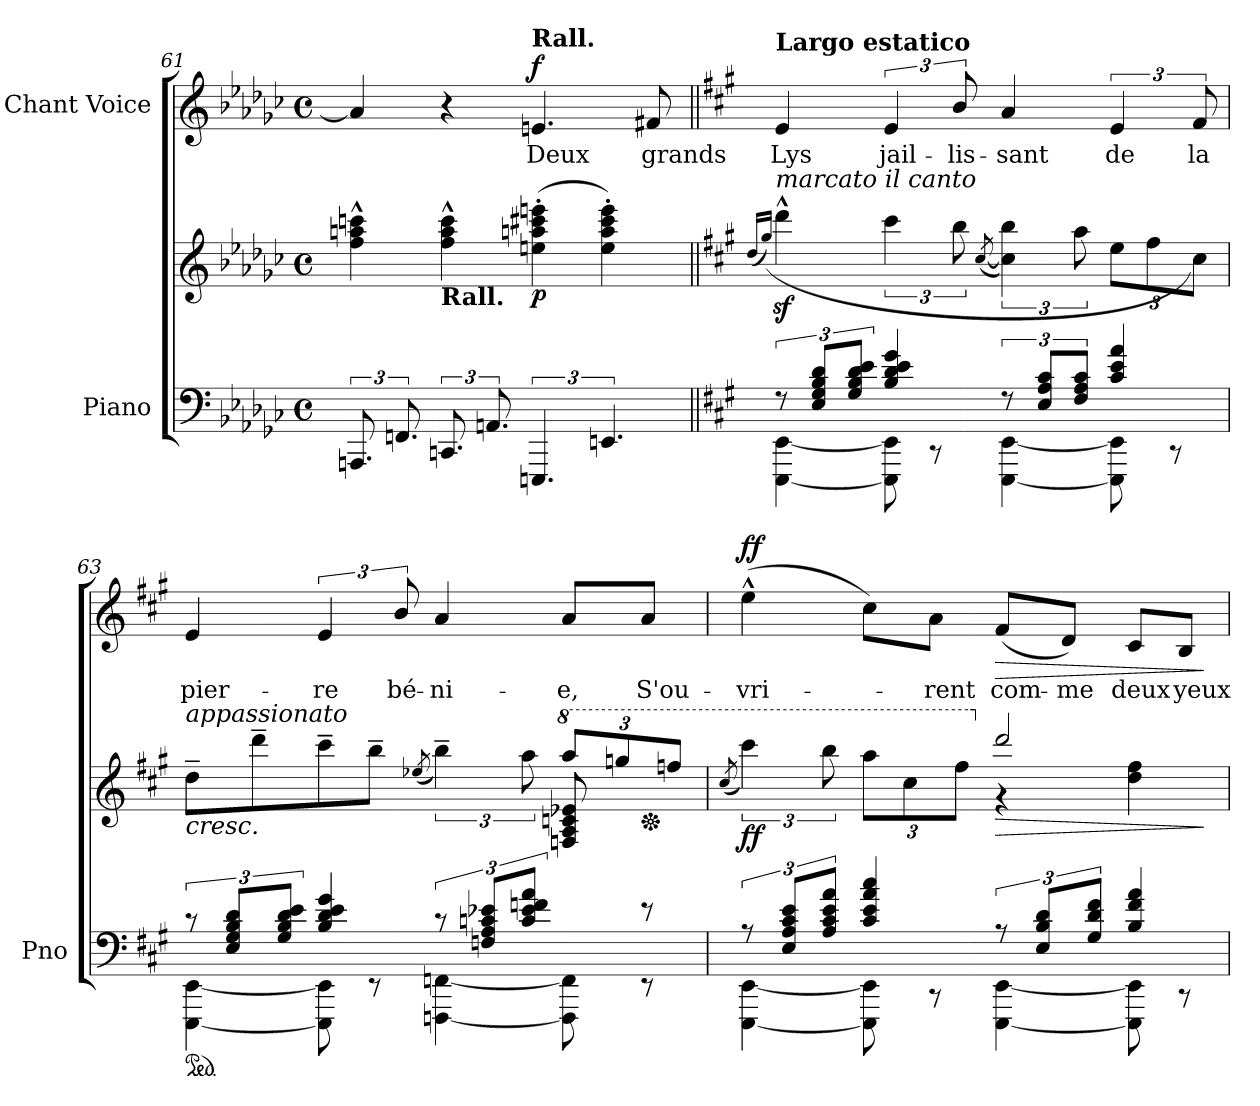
**kern	**kern	**dynam	**kern	**text	**dynam
*part2	*part2	*part2	*part1	*part1	*part1
*staff3	*staff2	*staff2/3	*staff1	*staff1	*staff1
*I"Piano	*	*	*I"Chant Voice	*	*
*I'Pno	*	*	*	*	*
*clefF4	*clefG2	*	*clefG2	*	*
*k[b-e-a-d-g-c-]	*k[b-e-a-d-g-c-]	*	*k[b-e-a-d-g-c-]	*	*
*M4/4	*M4/4	*	*M4/4	*	*
*met(c)	*met(c)	*	*met(c)	*	*
=61	=61	=61	=61	=61	=61
12.AAAn/	4ff\^^ 4aan\^^ 4cccn\^^	.	4a/]	.	.
12.FFn/	.	.	.	.	.
!	!LO:TX:b:B:t=Rall.	!	!	!	!
12.CCn/	4ff\^^ 4aa\^^ 4ccc\^^	.	4r	.	.
12.AAn/	.	.	.	.	.
!	!	!	!LO:TX:a:B:t=Rall.	!	!
!	!	!LO:DY:b	!	!	!LO:DY:a
6.EEEn/	(4een\' 4aan\' 4ccc#X\' 4eeen\'	p	4.en/	Deux	f
6.EEn/	4ee\' 4aa\' 4ccc#\' 4eee\')	.	.	.	.
.	.	.	8f#X/	grands	.
=62||	=62||	=62||	=62||	=62||	=62||
*k[f#c#g#]	*k[f#c#g#]	*	*k[f#c#g#]	*	*
*	*	*	*MM44	*	*
.	(16qdd/LL	.	.	.	.
.	(>16qgg#/JJ)	.	.	.	.
*^	*	*	*	*	*
!	!	!	!	!LO:TX:a:B:t=Largo estatico	!	!
!	!	!LO:TX:i:t=marcato il canto	!	!	!	!
12r	[4EEE\ [4EE\	4dddz<^^\	.	4e/	Lys	.
12E/ 12G#/ 12B/ 12d/L	.	.	.	.	.	.
12G#/ 12B/ 12d/ 12e/J	.	.	.	.	.	.
4B/ 4d/ 4e/ 4g#/	8EEE\] 8EE\]	6ccc#\	.	6e/	jail-	.
.	8r	.	.	.	.	.
.	.	12bb\	.	12b/	-lis-	.
.	.	(>[<8qcc#/	.	.	.	.
12r	[4EEE\ [4EE\	6cc#\] 6bb\)	.	4a/	-sant	.
12E/ 12A/ 12c#/L	.	.	.	.	.	.
12F#/ 12A/ 12c#/J	.	12aa\	.	.	.	.
4c#/ 4e/ 4a/	8EEE\] 8EE\]	12ee\L	.	6e/	de	.
.	.	12ff#\	.	.	.	.
.	8r	.	.	.	.	.
.	.	12cc#\J)	.	12f#/	la	.
=63	=63	=63	=63	=63	=63	=63
*ped	*	*	*	*	*	*
*	*	*^	*	*	*	*
!	!	!LO:TX:i:t=appassionato	!	!	!	!	!
!	!	!LO:TX:b:i:t=cresc.	!	!	!	!	!
12r	[4EEE\ [4EE\	8dd~\L	2.ryy	.	4e/	pier-	.
12E/ 12G#/ 12B/ 12d/L	.	.	.	.	.	.	.
.	.	8ddd~\	.	.	.	.	.
12G#/ 12B/ 12d/ 12e/J	.	.	.	.	.	.	.
4B/ 4d/ 4e/ 4g#/	8EEE\] 8EE\]	8ccc#~\	.	.	6e/	-re	.
.	8r	8bb~\J	.	.	.	.	.
.	.	.	.	.	12b/	bé-	.
.	.	(8qee-X/	.	.	.	.	.
12r	[4FFFn\ [4FFn\	6bb~\)	.	.	4a/	-ni-	.
12Fn/ 12A/ 12cn/ 12e-X/L	.	.	.	.	.	.	.
12c/ 12e-/ 12fn/ 12a/J	.	12aa\	.	.	.	.	.
*	*	*8va	*	*	*	*	*
8ryy	8FFF\] 8FF\]	12aaa/L	8fn/ 8a/ 8ccn/ 8ee-/	.	8a/L	-e,	.
.	.	12gggn/	.	.	.	.	.
*	*	*Xped	*	*	*	*	*
8r	8r	.	8ryy	.	8a/J	S'ou-	.
.	.	12fffn/J	.	.	.	.	.
=64	=64	=64	=64	=64	=64	=64	=64
.	.	(8qccc#/	.	.	.	.	.
!	!	!	!	!LO:DY:b	!	!	!LO:DY:a
12r	[4EEE\ [4EE\	6cccc#\)	2ryy	ff	(4ee^^\	-vri-	ff
12E/ 12A/ 12c#/ 12e/L	.	.	.	.	.	.	.
12A/ 12c#/ 12e/ 12a/J	.	12bbb\	.	.	.	.	.
4c#/ 4e/ 4a/ 4cc#/	8EEE\] 8EE\]	12aaa\L	.	.	8cc#\L)	.	.
.	.	12ccc#\	.	.	.	.	.
.	8r	.	.	.	8a\J	-rent	.
.	.	12fff#\J	.	.	.	.	.
*	*	*X8va	*	*	*	*	*
!	!	!	!	!LO:HP:b	!	!	!LO:HP:b
12r	[4EEE\ [4EE\	2ddd/	4r	>	(8f#/L	com-	>
12E/ 12B/ 12d/L	.	.	.	.	.	.	.
.	.	.	.	.	8d/J)	-me	.
12G#/ 12d/ 12f#/J	.	.	.	.	.	.	.
4B/ 4f#/ 4a/	8EEE\] 8EE\]	.	4dd\ 4ff#\	.	8c#/L	deux	.
.	8r	.	.	.	8B/J	yeux	.
*v	*v	*	*	*	*	*	*
*	*v	*v	*	*	*	*
.	.	]	.	.	]
=	=	=	=	=	=
*-	*-	*-	*-	*-	*-
